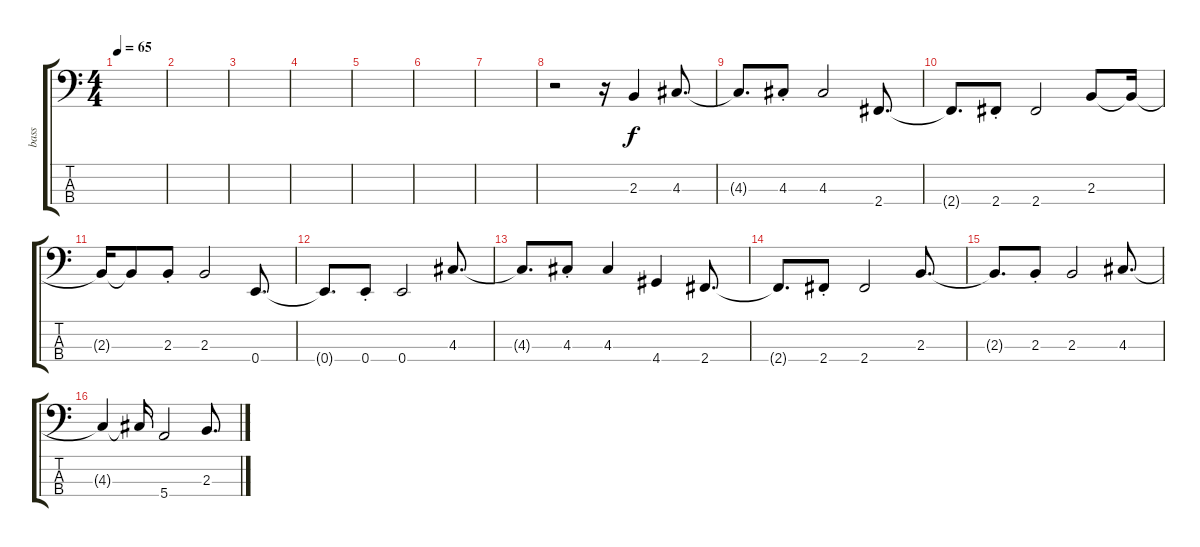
\track ("bass" "bass") {instrument electricbassfinger}
\staff {score tabs}
\tuning (G2 D2 A1 E1) {hide}
\ts (4 4)
\tempo 65
\clef f4
\ks c
|
|
|
|
|
|
|
r.2 r.16 2.3.4 4.3.8{d} |
4.3{t}.8{d} 4.3{st}.8 4.3.2 2.4.8{d} |
2.4{t}.8{d} 2.4{st}.8 2.4.2 2.3.8 2.3{t}.16 |
2.3{t}.16 2.3{t}.8 2.3{st}.8 2.3.2 0.4.8{d} |
0.4{t}.8{d} 0.4{st}.8 0.4.2 4.3.8{d} |
4.3{t}.8{d} 4.3{st}.8 4.3.4 4.4.4 2.4.8{d} |
2.4{t}.8{d} 2.4{st}.8 2.4.2 2.3.8{d} |
2.3{t}.8{d} 2.3{st}.8 2.3.2 4.3.8{d} |
4.3{t}.4 4.3{t}.16 5.4.2 2.3.8{d}
